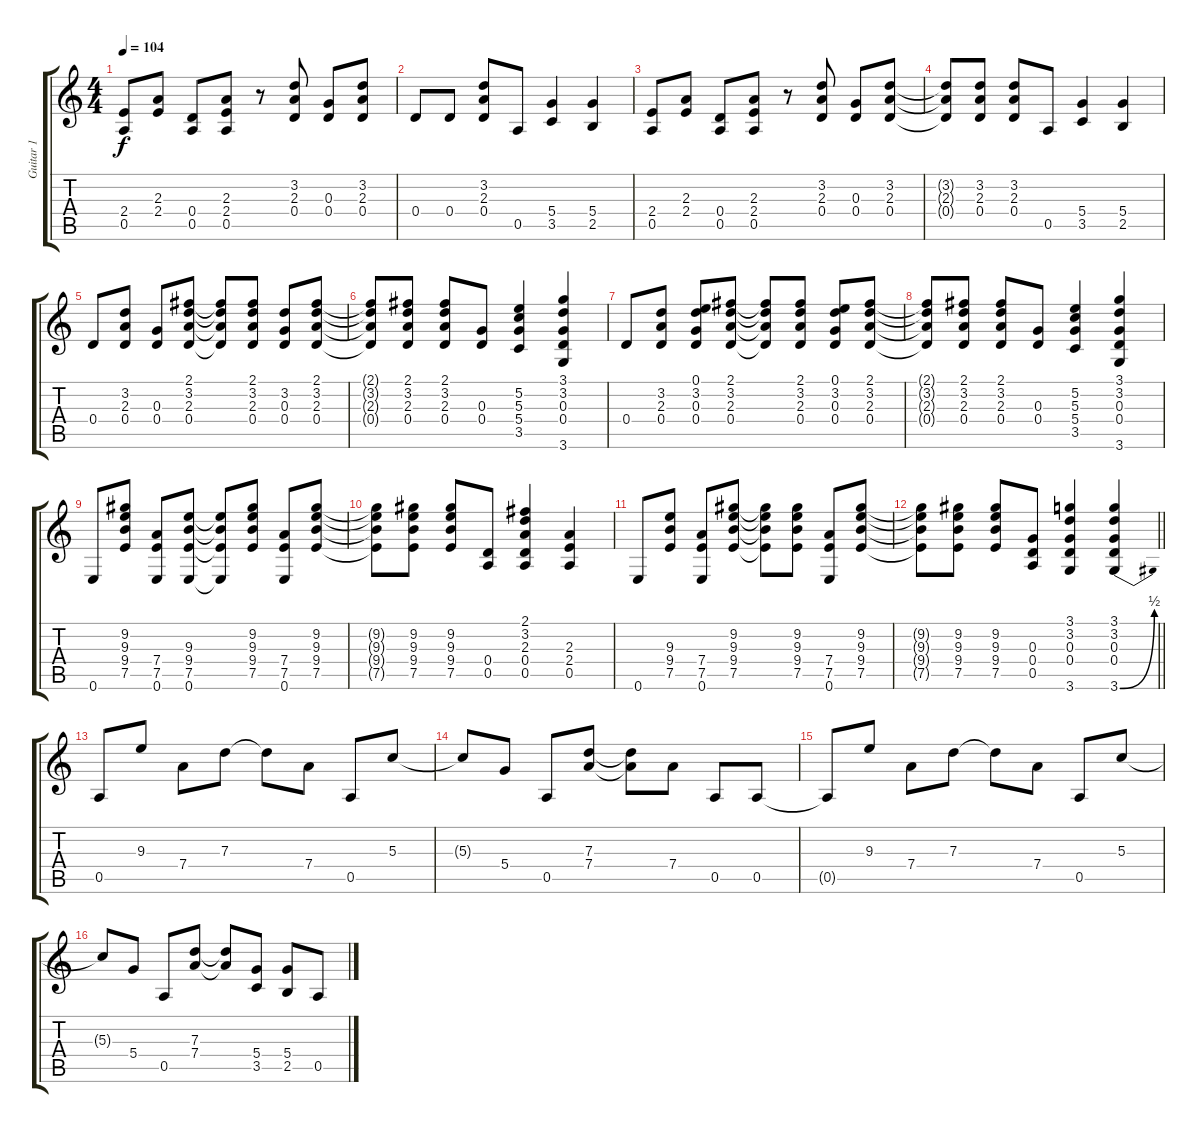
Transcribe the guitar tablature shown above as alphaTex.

\track ("Guitar 1" "Guitar 1") {instrument overdrivenguitar}
\staff {score tabs}
\tuning (E4 B3 G3 D3 A2 E2) {hide}
\ts (4 4)
\tempo 104
\clef g2
\ks c
(2.4 0.5).8{dy f} (2.3 2.4).8 (0.4 0.5).8 (2.3 2.4 0.5).8 r.8 (3.2 2.3 0.4).8 (0.3 0.4).8 (3.2 2.3 0.4).8 |
0.4.8 0.4.8 (3.2 2.3 0.4).8 0.5.8 (5.4 3.5).4 (5.4 2.5).4 |
(2.4 0.5).8 (2.3 2.4).8 (0.4 0.5).8 (2.3 2.4 0.5).8 r.8 (3.2 2.3 0.4).8 (0.3 0.4).8 (3.2 2.3 0.4).8 |
(3.2{t} 2.3{t} 0.4{t}).8 (3.2 2.3 0.4).8 (3.2 2.3 0.4).8 0.5.8 (5.4 3.5).4 (5.4 2.5).4 |
0.4.8 (3.2 2.3 0.4).8 (0.3 0.4).8 (2.1 3.2 2.3 0.4).8 (2.1{t} 3.2{t} 2.3{t} 0.4{t}).8 (2.1 3.2 2.3 0.4).8 (3.2 0.3 0.4).8 (2.1 3.2 2.3 0.4).8 |
(2.1{t} 3.2{t} 2.3{t} 0.4{t}).8 (2.1 3.2 2.3 0.4).8 (2.1 3.2 2.3 0.4).8 (0.3 0.4).8 (5.2 5.3 5.4 3.5).4 (3.1 3.2 0.3 0.4 3.6).4 |
0.4.8 (3.2 2.3 0.4).8 (0.1 3.2 0.3 0.4).8 (2.1 3.2 2.3 0.4).8 (2.1{t} 3.2{t} 2.3{t} 0.4{t}).8 (2.1 3.2 2.3 0.4).8 (0.1 3.2 0.3 0.4).8 (2.1 3.2 2.3 0.4).8 |
(2.1{t} 3.2{t} 2.3{t} 0.4{t}).8 (2.1 3.2 2.3 0.4).8 (2.1 3.2 2.3 0.4).8 (0.3 0.4).8 (5.2 5.3 5.4 3.5).4 (3.1 3.2 0.3 0.4 3.6).4 |
0.6.8 (9.2 9.3 9.4 7.5).8 (7.4 7.5 0.6).8 (9.3 9.4 7.5 0.6).8 (9.3{t} 9.4{t} 7.5{t} 0.6{t}).8 (9.2 9.3 9.4 7.5).8 (7.4 7.5 0.6).8 (9.2 9.3 9.4 7.5).8 |
(9.2{t} 9.3{t} 9.4{t} 7.5{t}).8 (9.2 9.3 9.4 7.5).8 (9.2 9.3 9.4 7.5).8 (0.4 0.5).8 (2.1 3.2 2.3 0.4 0.5).4 (2.3 2.4 0.5).4 |
0.6.8 (9.3 9.4 7.5).8 (7.4 7.5 0.6).8 (9.2 9.3 9.4 7.5).8 (9.2{t} 9.3{t} 9.4{t} 7.5{t}).8 (9.2 9.3 9.4 7.5).8 (7.4 7.5 0.6).8 (9.2 9.3 9.4 7.5).8 |
\barLineRight lightlight
(9.2{t} 9.3{t} 9.4{t} 7.5{t}).8 (9.2 9.3 9.4 7.5).8 (9.2 9.3 9.4 7.5).8 (0.3 0.4 0.5).8 (3.1 3.2 0.3 0.4 3.6).4 (3.1 3.2 0.3 0.4 3.6{be (bend 0 0 60 2)}).4 |
0.5.8 9.3.8 7.4.8 7.3.8 7.3{t}.8 7.4.8 0.5.8 5.3.8 |
5.3{t}.8 5.4.8 0.5.8 (7.3 7.4).8 (7.3{t} 7.4{t}).8 7.4.8 0.5.8 0.5.8 |
0.5{t}.8 9.3.8 7.4.8 7.3.8 7.3{t}.8 7.4.8 0.5.8 5.3.8 |
5.3{t}.8 5.4.8 0.5.8 (7.3 7.4).8 (7.3{t} 7.4{t}).8 (5.4 3.5).8 (5.4 2.5).8 0.5.8
